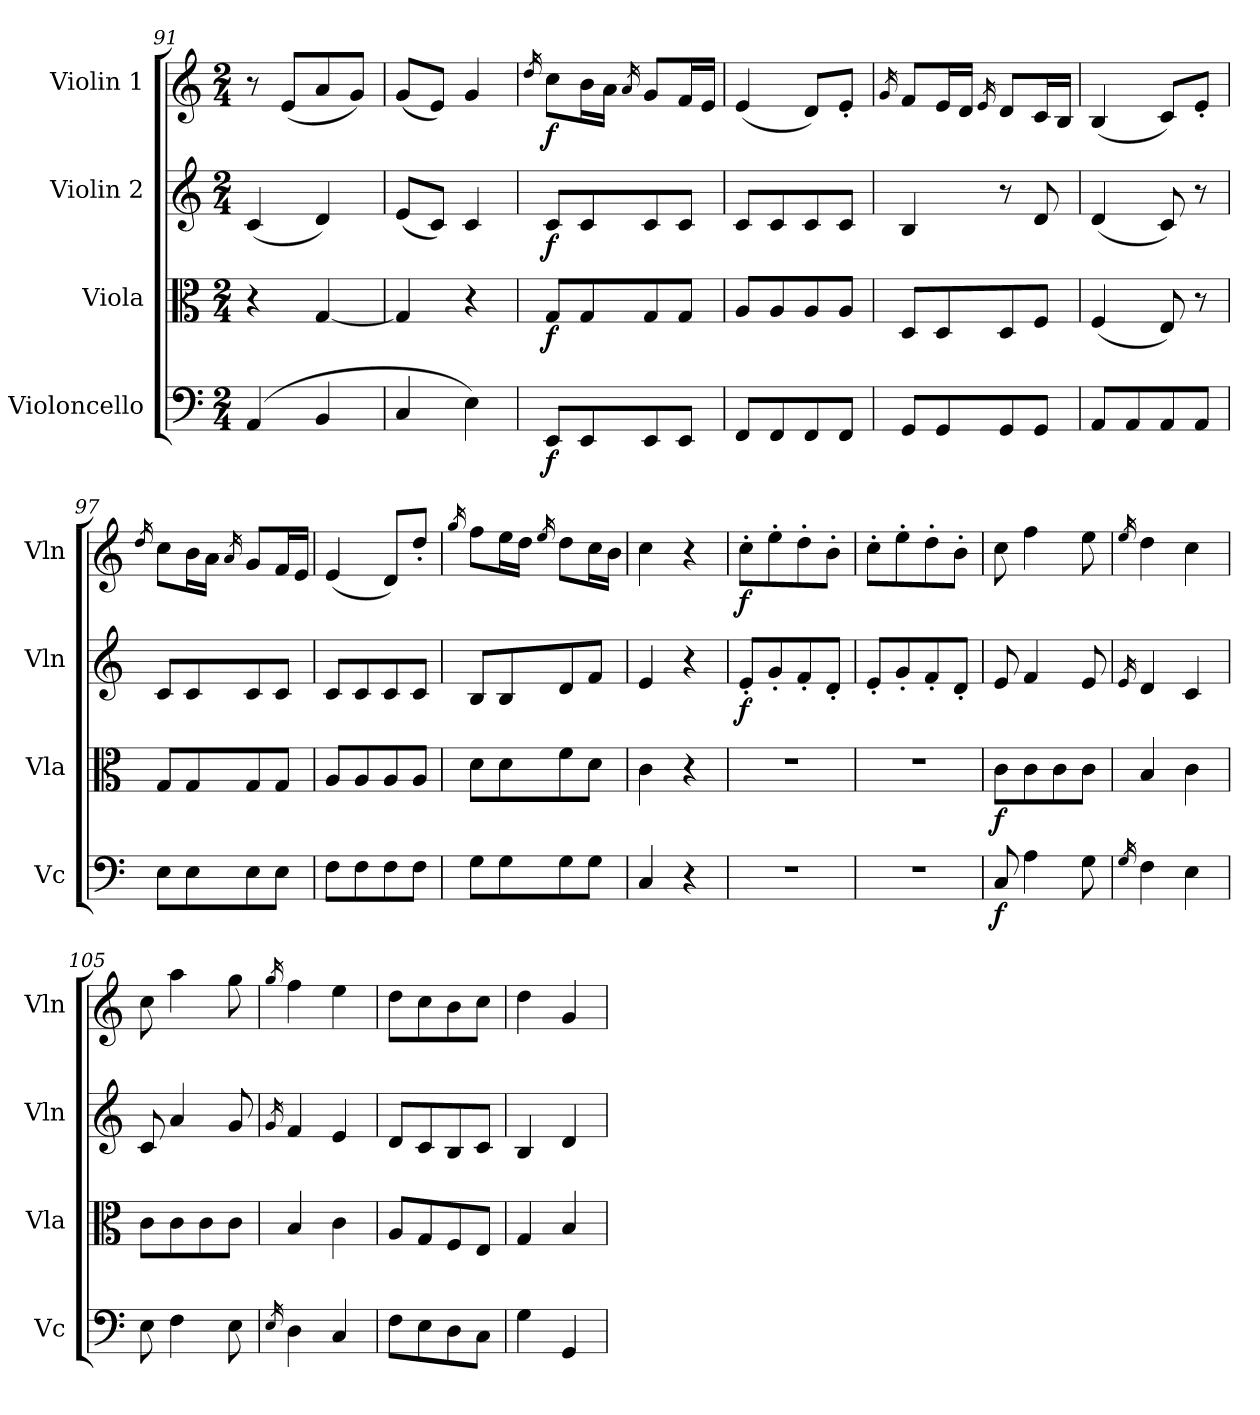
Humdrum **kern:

**kern	**dynam	**kern	**dynam	**kern	**dynam	**kern	**dynam
*part4	*part4	*part3	*part3	*part2	*part2	*part1	*part1
*staff4	*staff4	*staff3	*staff3	*staff2	*staff2	*staff1	*staff1
*I"Violoncello	*	*I"Viola	*	*I"Violin 2	*	*I"Violin 1	*
*I'Vc	*	*I'Vla	*	*I'Vln	*	*I'Vln	*
*clefF4	*	*clefC3	*	*clefG2	*	*clefG2	*
*k[]	*	*k[]	*	*k[]	*	*k[]	*
*M2/4	*	*M2/4	*	*M2/4	*	*M2/4	*
=91	=91	=91	=91	=91	=91	=91	=91
(4AA/	.	4r	.	(4c/	.	8r	.
.	.	.	.	.	.	(8e/L	.
4BB/	.	[4G/	.	4d/)	.	8a/	.
.	.	.	.	.	.	8g/J)	.
=92	=92	=92	=92	=92	=92	=92	=92
4C/	.	4G/]	.	(8e/L	.	(8g/L	.
.	.	.	.	8c/J)	.	8e/J)	.
4E\)	.	4r	.	4c/	.	4g/	.
=93	=93	=93	=93	=93	=93	=93	=93
.	.	.	.	.	.	16qdd/	.
!	!LO:DY:b	!	!LO:DY:b	!	!LO:DY:b	!	!LO:DY:b
8EE/L	f	8G/L	f	8c/L	f	8cc\L	f
8EE/	.	8G/	.	8c/	.	16b\L	.
.	.	.	.	.	.	16a\JJ	.
.	.	.	.	.	.	16qa/	.
8EE/	.	8G/	.	8c/	.	8g/L	.
8EE/J	.	8G/J	.	8c/J	.	16f/L	.
.	.	.	.	.	.	16e/JJ	.
=94	=94	=94	=94	=94	=94	=94	=94
8FF/L	.	8A/L	.	8c/L	.	(4e/	.
8FF/	.	8A/	.	8c/	.	.	.
8FF/	.	8A/	.	8c/	.	8d/L)	.
8FF/J	.	8A/J	.	8c/J	.	8e'/J	.
=95	=95	=95	=95	=95	=95	=95	=95
.	.	.	.	.	.	16qg/	.
8GG/L	.	8D/L	.	4B/	.	8f/L	.
8GG/	.	8D/	.	.	.	16e/L	.
.	.	.	.	.	.	16d/JJ	.
.	.	.	.	.	.	16qe/	.
8GG/	.	8D/	.	8r	.	8d/L	.
8GG/J	.	8F/J	.	8d/	.	16c/L	.
.	.	.	.	.	.	16B/JJ	.
=96	=96	=96	=96	=96	=96	=96	=96
8AA/L	.	(4F/	.	(4d/	.	(4B/	.
8AA/	.	.	.	.	.	.	.
8AA/	.	8E/)	.	8c/)	.	8c/L)	.
8AA/J	.	8r	.	8r	.	8e'/J	.
=97	=97	=97	=97	=97	=97	=97	=97
.	.	.	.	.	.	16qdd/	.
8E\L	.	8G/L	.	8c/L	.	8cc\L	.
8E\	.	8G/	.	8c/	.	16b\L	.
.	.	.	.	.	.	16a\JJ	.
.	.	.	.	.	.	16qa/	.
8E\	.	8G/	.	8c/	.	8g/L	.
8E\J	.	8G/J	.	8c/J	.	16f/L	.
.	.	.	.	.	.	16e/JJ	.
!!LO:LB:g=z
=98	=98	=98	=98	=98	=98	=98	=98
8F\L	.	8A/L	.	8c/L	.	(4e/	.
8F\	.	8A/	.	8c/	.	.	.
8F\	.	8A/	.	8c/	.	8d/L)	.
8F\J	.	8A/J	.	8c/J	.	8dd'/J	.
=99	=99	=99	=99	=99	=99	=99	=99
.	.	.	.	.	.	16qgg/	.
8G\L	.	8d\L	.	8B/L	.	8ff\L	.
8G\	.	8d\	.	8B/	.	16ee\L	.
.	.	.	.	.	.	16dd\JJ	.
.	.	.	.	.	.	16qee/	.
8G\	.	8f\	.	8d/	.	8dd\L	.
8G\J	.	8d\J	.	8f/J	.	16cc\L	.
.	.	.	.	.	.	16b\JJ	.
=100	=100	=100	=100	=100	=100	=100	=100
4C/	.	4c\	.	4e/	.	4cc\	.
4r	.	4r	.	4r	.	4r	.
!!LO:LB:g=z
=101	=101	=101	=101	=101	=101	=101	=101
!	!	!	!	!	!LO:DY:b	!	!LO:DY:b
2r	.	2r	.	8e'/L	f	8cc'\L	f
.	.	.	.	8g'/	.	8ee'\	.
.	.	.	.	8f'/	.	8dd'\	.
.	.	.	.	8d'/J	.	8b'\J	.
=102	=102	=102	=102	=102	=102	=102	=102
2r	.	2r	.	8e'/L	.	8cc'\L	.
.	.	.	.	8g'/	.	8ee'\	.
.	.	.	.	8f'/	.	8dd'\	.
.	.	.	.	8d'/J	.	8b'\J	.
=103	=103	=103	=103	=103	=103	=103	=103
!	!LO:DY:b	!	!LO:DY:b	!	!	!	!
8C/	f	8c\L	f	8e/	.	8cc\	.
4A\	.	8c\	.	4f/	.	4ff\	.
.	.	8c\	.	.	.	.	.
8G\	.	8c\J	.	8e/	.	8ee\	.
=104	=104	=104	=104	=104	=104	=104	=104
16qG/	.	.	.	16qe/	.	16qee/	.
4F\	.	4B/	.	4d/	.	4dd\	.
4E\	.	4c\	.	4c/	.	4cc\	.
=105	=105	=105	=105	=105	=105	=105	=105
8E\	.	8c\L	.	8c/	.	8cc\	.
4F\	.	8c\	.	4a/	.	4aa\	.
.	.	8c\	.	.	.	.	.
8E\	.	8c\J	.	8g/	.	8gg\	.
=106	=106	=106	=106	=106	=106	=106	=106
16qE/	.	.	.	16qg/	.	16qgg/	.
4D\	.	4B/	.	4f/	.	4ff\	.
4C/	.	4c\	.	4e/	.	4ee\	.
=107	=107	=107	=107	=107	=107	=107	=107
8F\L	.	8A/L	.	8d/L	.	8dd\L	.
8E\	.	8G/	.	8c/	.	8cc\	.
8D\	.	8F/	.	8B/	.	8b\	.
8C\J	.	8E/J	.	8c/J	.	8cc\J	.
=108	=108	=108	=108	=108	=108	=108	=108
4G\	.	4G/	.	4B/	.	4dd\	.
4GG/	.	4B/	.	4d/	.	4g/	.
=	=	=	=	=	=	=	=
*-	*-	*-	*-	*-	*-	*-	*-
